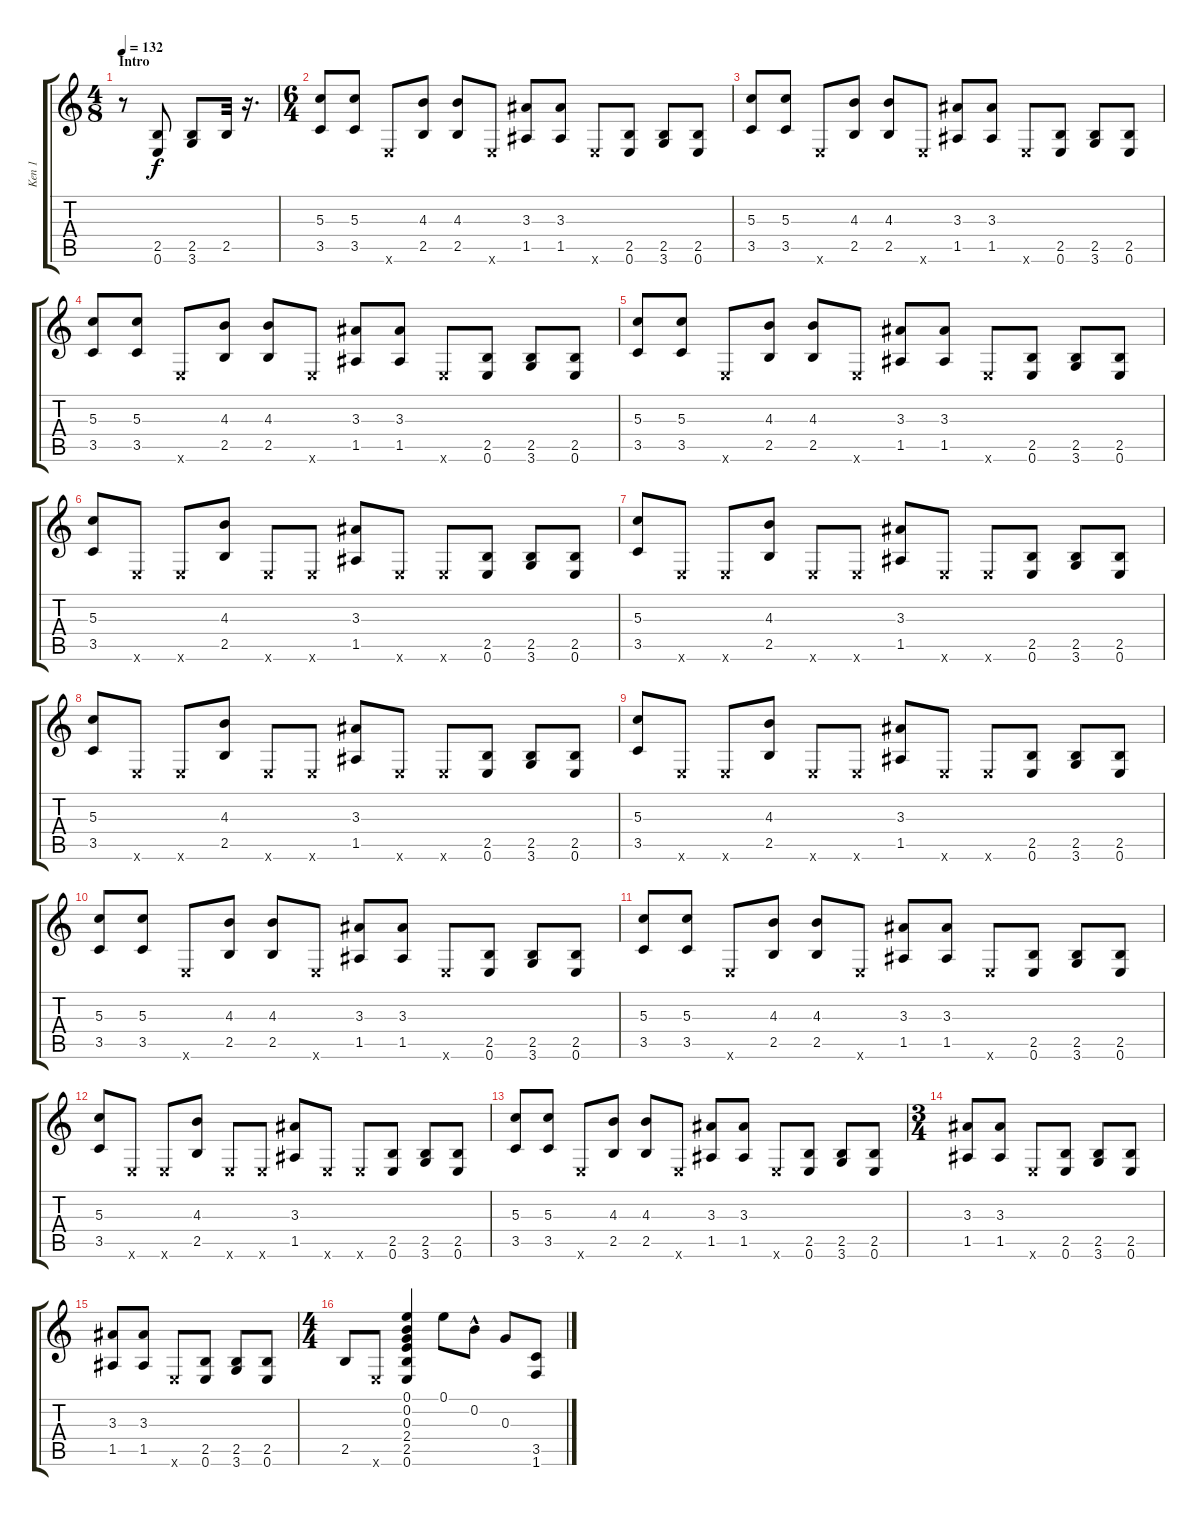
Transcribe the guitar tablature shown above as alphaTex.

\track ("Ken 1" "Ken 1") {instrument distortionguitar}
\staff {score tabs}
\tuning (E4 B3 G3 D3 A2 E2) {hide}
\ts (4 8)
\section ("" "Intro")
\tempo 132
\clef g2
\ks c
r.8{dy f instrument distortionguitar} (2.5 0.6).8 (2.5 3.6).8 2.5.32 r.16{d} |
\ts (6 4)
(5.3 3.5).8 (5.3 3.5).8 0.6{x}.8 (4.3 2.5).8 (4.3 2.5).8 0.6{x}.8 (3.3 1.5).8 (3.3 1.5).8 0.6{x}.8 (2.5 0.6).8 (2.5 3.6).8 (2.5 0.6).8 |
(5.3 3.5).8 (5.3 3.5).8 0.6{x}.8 (4.3 2.5).8 (4.3 2.5).8 0.6{x}.8 (3.3 1.5).8 (3.3 1.5).8 0.6{x}.8 (2.5 0.6).8 (2.5 3.6).8 (2.5 0.6).8 |
(5.3 3.5).8 (5.3 3.5).8 0.6{x}.8 (4.3 2.5).8 (4.3 2.5).8 0.6{x}.8 (3.3 1.5).8 (3.3 1.5).8 0.6{x}.8 (2.5 0.6).8 (2.5 3.6).8 (2.5 0.6).8 |
(5.3 3.5).8 (5.3 3.5).8 0.6{x}.8 (4.3 2.5).8 (4.3 2.5).8 0.6{x}.8 (3.3 1.5).8 (3.3 1.5).8 0.6{x}.8 (2.5 0.6).8 (2.5 3.6).8 (2.5 0.6).8 |
(5.3 3.5).8 0.6{x}.8 0.6{x}.8 (4.3 2.5).8 0.6{x}.8 0.6{x}.8 (3.3 1.5).8 0.6{x}.8 0.6{x}.8 (2.5 0.6).8 (2.5 3.6).8 (2.5 0.6).8 |
(5.3 3.5).8 0.6{x}.8 0.6{x}.8 (4.3 2.5).8 0.6{x}.8 0.6{x}.8 (3.3 1.5).8 0.6{x}.8 0.6{x}.8 (2.5 0.6).8 (2.5 3.6).8 (2.5 0.6).8 |
(5.3 3.5).8 0.6{x}.8 0.6{x}.8 (4.3 2.5).8 0.6{x}.8 0.6{x}.8 (3.3 1.5).8 0.6{x}.8 0.6{x}.8 (2.5 0.6).8 (2.5 3.6).8 (2.5 0.6).8 |
(5.3 3.5).8 0.6{x}.8 0.6{x}.8 (4.3 2.5).8 0.6{x}.8 0.6{x}.8 (3.3 1.5).8 0.6{x}.8 0.6{x}.8 (2.5 0.6).8 (2.5 3.6).8 (2.5 0.6).8 |
(5.3 3.5).8 (5.3 3.5).8 0.6{x}.8 (4.3 2.5).8 (4.3 2.5).8 0.6{x}.8 (3.3 1.5).8 (3.3 1.5).8 0.6{x}.8 (2.5 0.6).8 (2.5 3.6).8 (2.5 0.6).8 |
(5.3 3.5).8 (5.3 3.5).8 0.6{x}.8 (4.3 2.5).8 (4.3 2.5).8 0.6{x}.8 (3.3 1.5).8 (3.3 1.5).8 0.6{x}.8 (2.5 0.6).8 (2.5 3.6).8 (2.5 0.6).8 |
(5.3 3.5).8 0.6{x}.8 0.6{x}.8 (4.3 2.5).8 0.6{x}.8 0.6{x}.8 (3.3 1.5).8 0.6{x}.8 0.6{x}.8 (2.5 0.6).8 (2.5 3.6).8 (2.5 0.6).8 |
(5.3 3.5).8 (5.3 3.5).8 0.6{x}.8 (4.3 2.5).8 (4.3 2.5).8 0.6{x}.8 (3.3 1.5).8 (3.3 1.5).8 0.6{x}.8 (2.5 0.6).8 (2.5 3.6).8 (2.5 0.6).8 |
\ts (3 4)
(3.3 1.5).8 (3.3 1.5).8 0.6{x}.8 (2.5 0.6).8 (2.5 3.6).8 (2.5 0.6).8 |
(3.3 1.5).8 (3.3 1.5).8 0.6{x}.8 (2.5 0.6).8 (2.5 3.6).8 (2.5 0.6).8 |
\ts (4 4)
2.5.8 0.6{x}.8 (0.1 0.2 0.3 2.4 2.5 0.6).4 0.1.8 0.2{hac}.8 0.3.8 (3.5 1.6).8
